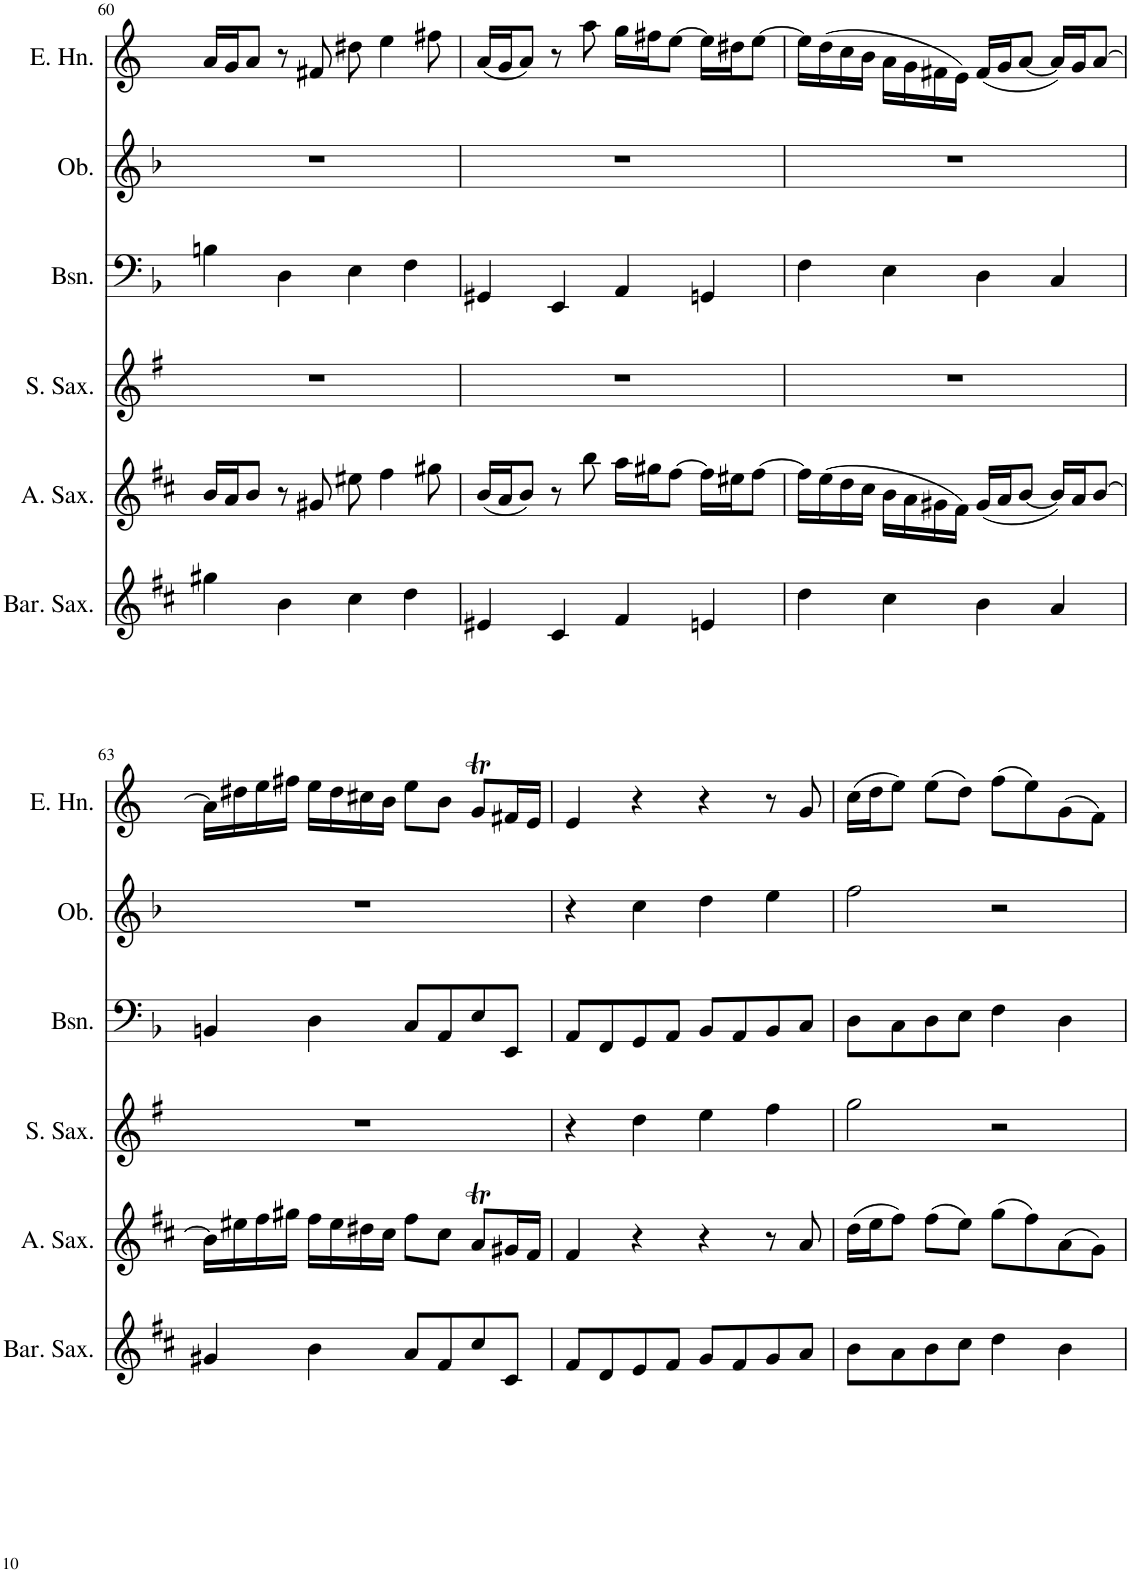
**kern	**kern	**kern	**kern	**kern	**kern
*part6	*part5	*part4	*part3	*part2	*part1
*staff6	*staff5	*staff4	*staff3	*staff2	*staff1
*I"Baritone Saxophone	*I"Alto Saxophone	*I"Soprano Saxophone	*I"Bassoon	*I"Oboe	*I"English Horn
*I'Bar. Sax.	*I'A. Sax.	*I'S. Sax.	*I'Bsn.	*I'Ob.	*I'E. Hn.
!!LO:PB:g=z
*clefG2	*clefG2	*clefG2	*clefF4	*clefG2	*clefG2
*Trd12c21	*Trd5c9	*Trd1c2	*	*	*Trd4c7
*k[f#c#]	*k[f#c#]	*k[f#]	*k[b-]	*k[b-]	*k[]
*M4/4	*M4/4	*M4/4	*M4/4	*M4/4	*M4/4
*met(c)	*met(c)	*met(c)	*met(c)	*met(c)	*met(c)
=60	=60	=60	=60	=60	=60
4gg#X\	16b/LL	1r	4Bn\	1r	16a/LL
.	16a/J	.	.	.	16g/J
.	8b/J	.	.	.	8a/J
4b\	8r	.	4D\	.	8r
.	8g#X/	.	.	.	8f#X/
4cc#\	8ee#X\	.	4E\	.	8dd#X\
.	4ff#\	.	.	.	4ee\
4dd\	.	.	4F\	.	.
.	8gg#X\	.	.	.	8ff#X\
=61	=61	=61	=61	=61	=61
4e#X/	(16b/LL	1r	4GG#X/	1r	(16a/LL
.	16a/J	.	.	.	16g/J
.	8b/J)	.	.	.	8a/J)
4c#/	8r	.	4EE/	.	8r
.	8bb\	.	.	.	8aa\
4f#/	16aa\LL	.	4AA/	.	16gg\LL
.	16gg#X\J	.	.	.	16ff#X\J
.	[8ff#\J	.	.	.	[8ee\J
4en/	16ff#\LL]	.	4GGn/	.	16ee\LL]
.	16ee#X\J	.	.	.	16dd#X\J
.	[8ff#\J	.	.	.	[8ee\J
=62	=62	=62	=62	=62	=62
4dd\	16ff#\LL]	1r	4F\	1r	16ee\LL]
.	(16ee\	.	.	.	(16dd\
.	16dd\	.	.	.	16cc\
.	16cc#\JJ	.	.	.	16b\JJ
4cc#\	16b\LL	.	4E\	.	16a\LL
.	16a\	.	.	.	16g\
.	16g#X\	.	.	.	16f#X\
.	16f#\JJ)	.	.	.	16e\JJ)
4b\	(16g#/LL	.	4D\	.	(16f#/LL
.	16a/J	.	.	.	16g/J
.	[8b/J	.	.	.	[8a/J
4a/	16b/LL])	.	4C/	.	16a/LL])
.	16a/J	.	.	.	16g/J
.	[8b/J	.	.	.	[8a/J
!!LO:LB:g=z
=63	=63	=63	=63	=63	=63
4g#X/	16b\LL]	1r	4BBn/	1r	16a\LL]
.	16ee#X\	.	.	.	16dd#X\
.	16ff#\	.	.	.	16ee\
.	16gg#X\JJ	.	.	.	16ff#X\JJ
4b\	16ff#\LL	.	4D\	.	16ee\LL
.	16ee#\	.	.	.	16dd#\
.	16dd#X\	.	.	.	16cc#X\
.	16cc#\JJ	.	.	.	16b\JJ
8a/L	8ff#\L	.	8C/L	.	8ee\L
8f#/	8cc#\J	.	8AA/	.	8b\J
8cc#/	8aT/L	.	8E/	.	8gT/L
8c#/J	16g#X/L	.	8EE/J	.	16f#X/L
.	16f#/JJ	.	.	.	16e/JJ
=64	=64	=64	=64	=64	=64
8f#/L	4f#/	4r	8AA/L	4r	4e/
8d/	.	.	8FF/	.	.
8e/	4r	4dd\	8GG/	4cc\	4r
8f#/J	.	.	8AA/J	.	.
8g/L	4r	4ee\	8BB-/L	4dd\	4r
8f#/	.	.	8AA/	.	.
8g/	8r	4ff#\	8BB-/	4ee\	8r
8a/J	8a/	.	8C/J	.	8g/
=65	=65	=65	=65	=65	=65
8b\L	(16dd\LL	2gg\	8D\L	2ff\	(16cc\LL
.	16ee\J	.	.	.	16dd\J
8a\	8ff#\J)	.	8C\	.	8ee\J)
8b\	(8ff#\L	.	8D\	.	(8ee\L
8cc#\J	8ee\J)	.	8E\J	.	8dd\J)
4dd\	(8gg\L	2r	4F\	2r	(8ff\L
.	8ff#\)	.	.	.	8ee\)
4b\	(8a\	.	4D\	.	(8g\
.	8g\J)	.	.	.	8f\J)
=	=	=	=	=	=
*-	*-	*-	*-	*-	*-
